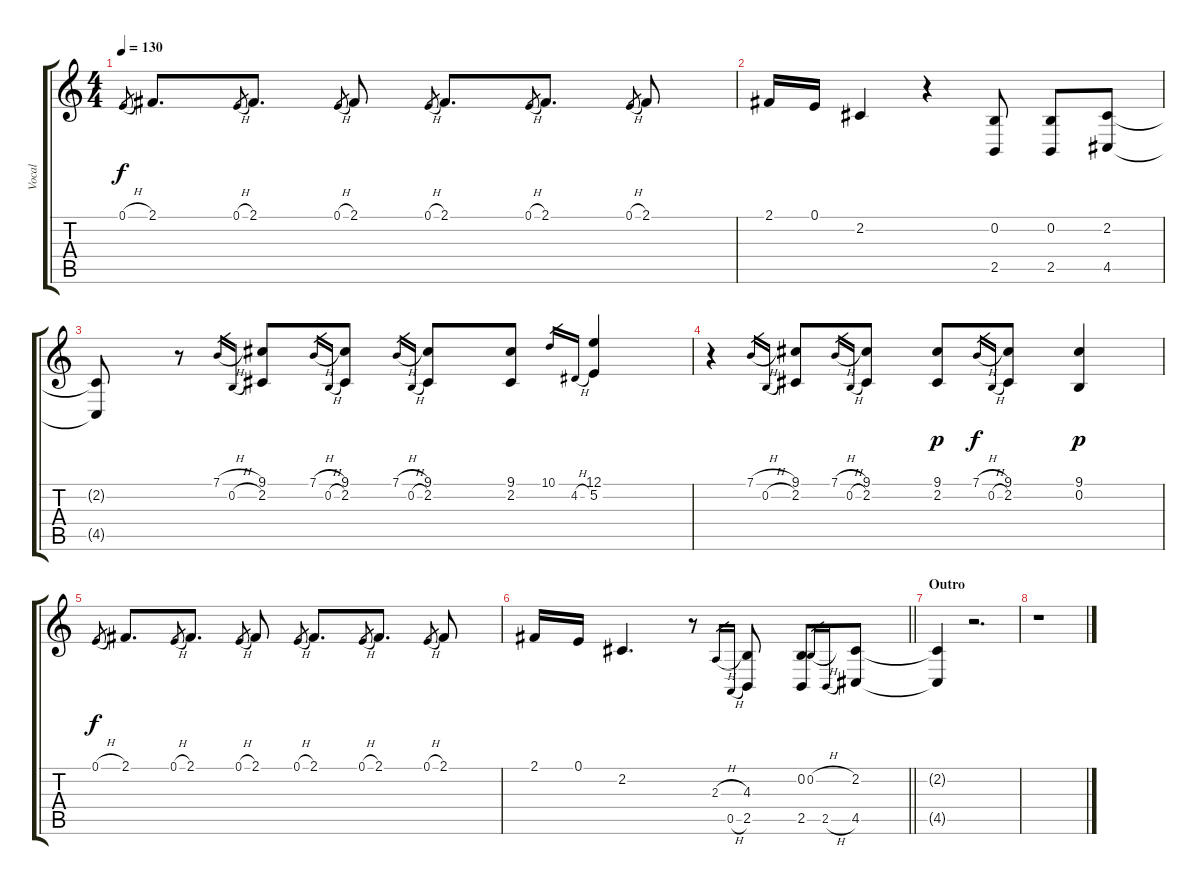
\track ("Vocal" "Vocal") {instrument lead2sawtooth}
\staff {score tabs}
\tuning (E4 B3 G3 D3 A2 E2) {hide}
\ts (4 4)
\tempo 130
\clef g2
\ks c
0.1{h}.8{gr dy f} 2.1.8{d} 0.1{h}.8{gr} 2.1.8{d} 0.1{h}.8{gr} 2.1.8 0.1{h}.8{gr} 2.1.8{d} 0.1{h}.8{gr} 2.1.8{d} 0.1{h}.8{gr} 2.1.8 |
2.1.16 0.1.16 2.2.4 r.4 (0.2 2.5).8 (0.2 2.5).8 (2.2 4.5).8 |
(2.2{t} 4.5{t}).8 r.8 7.1{h}.16{gr} 0.2{h}.16{gr} (9.1 2.2).8 7.1{h}.16{gr} 0.2{h}.16{gr} (9.1 2.2).8 7.1{h}.16{gr} 0.2{h}.16{gr} (9.1 2.2).8 (9.1 2.2).8 10.1.16{gr} 4.2{h}.16{gr} (12.1 5.2).4 |
r.4 7.1{h}.16{gr} 0.2{h}.16{gr} (9.1 2.2).8 7.1{h}.16{gr} 0.2{h}.16{gr} (9.1 2.2).8 (9.1 2.2).8{dy p} 7.1{h}.16{gr dy f} 0.2{h}.16{gr} (9.1 2.2).8 (9.1 0.2).4{dy p} |
0.1{h}.8{gr dy f} 2.1.8{d} 0.1{h}.8{gr} 2.1.8{d} 0.1{h}.8{gr} 2.1.8 0.1{h}.8{gr} 2.1.8{d} 0.1{h}.8{gr} 2.1.8{d} 0.1{h}.8{gr} 2.1.8 |
\barLineRight lightlight
2.1.16 0.1.16 2.2.4{d} r.8 2.3{h}.16{gr} 0.5{h}.16{gr} (4.3 2.5).8 (0.2 2.5).8 0.2{h}.16{gr} 2.5{h}.16{gr} (2.2 4.5).8 |
\section ("" "Outro")
(2.2{t} 4.5{t}).4 r.2{d} |
r.1
